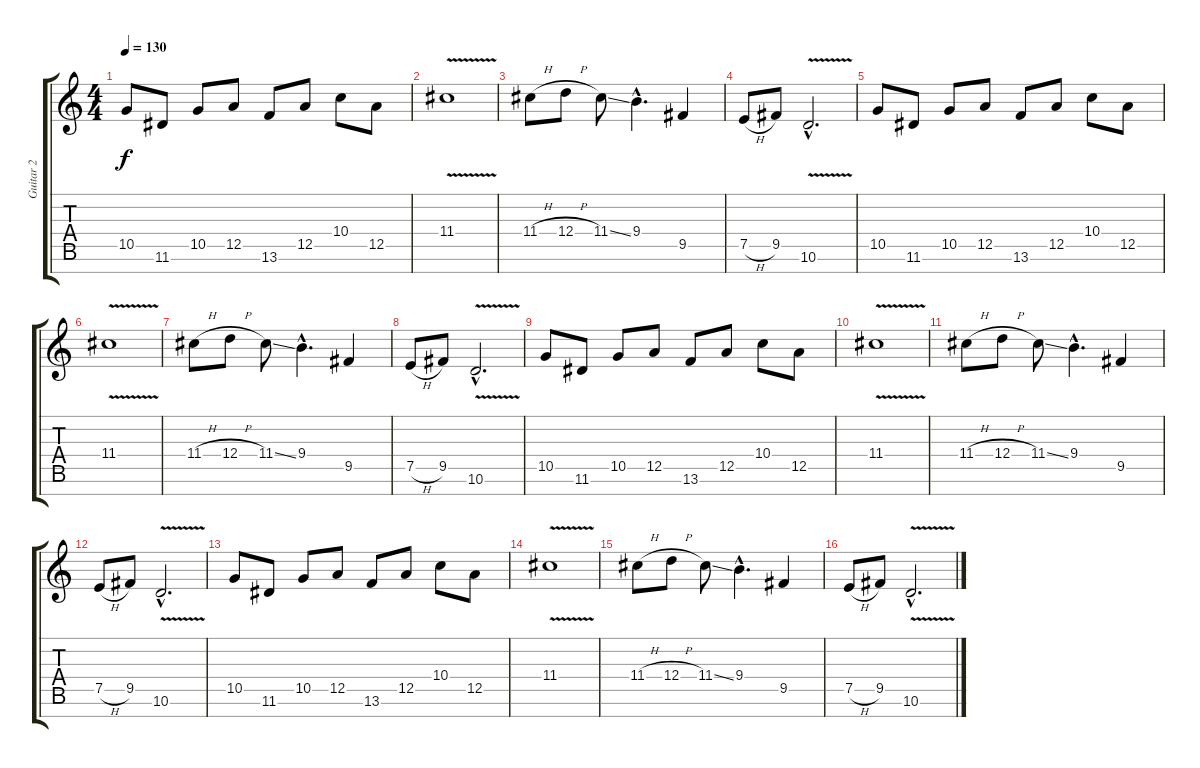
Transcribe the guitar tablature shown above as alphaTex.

\track ("Guitar 2" "Guitar 2") {instrument distortionguitar}
\staff {score tabs}
\tuning (E4 B3 G3 D3 A2 E2 B1) {hide}
\ts (4 4)
\tempo 130
\clef g2
\ks c
10.5.8{dy f} 11.6.8 10.5.8 12.5.8 13.6.8 12.5.8 10.4.8 12.5.8 |
\section ("" "")
11.4{v}.1 |
11.4{h}.8 12.4{h}.8 11.4{ss}.8 9.4{hac}.4{d} 9.5.4 |
7.5{h}.8 9.5.8 10.6{v hac}.2{d} |
10.5.8 11.6.8 10.5.8 12.5.8 13.6.8 12.5.8 10.4.8 12.5.8 |
11.4{v}.1 |
11.4{h}.8 12.4{h}.8 11.4{ss}.8 9.4{hac}.4{d} 9.5.4 |
7.5{h}.8 9.5.8 10.6{v hac}.2{d} |
10.5.8 11.6.8 10.5.8 12.5.8 13.6.8 12.5.8 10.4.8 12.5.8 |
11.4{v}.1 |
11.4{h}.8 12.4{h}.8 11.4{ss}.8 9.4{hac}.4{d} 9.5.4 |
7.5{h}.8 9.5.8 10.6{v hac}.2{d} |
10.5.8 11.6.8 10.5.8 12.5.8 13.6.8 12.5.8 10.4.8 12.5.8 |
11.4{v}.1 |
11.4{h}.8 12.4{h}.8 11.4{ss}.8 9.4{hac}.4{d} 9.5.4 |
7.5{h}.8 9.5.8 10.6{v hac}.2{d}
